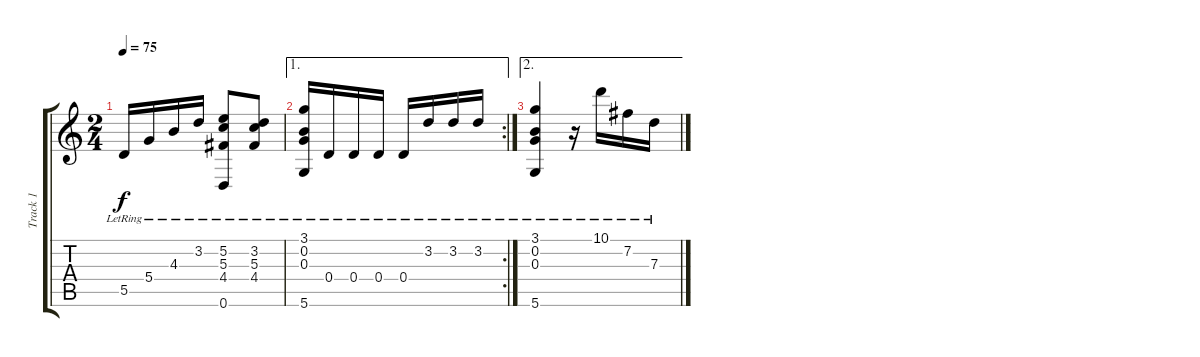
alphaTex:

\track ("Track 1" "Track 1") {instrument acousticguitarnylon}
\staff {score tabs}
\tuning (E4 B3 G3 D3 A2 D2) {hide}
\ts (2 4)
\tempo 75
\clef g2
\ks c
5.5{lr}.16{dy f} 5.4{lr}.16 4.3{lr}.16 3.2{lr}.16 (5.2{lr} 5.3{lr} 4.4{lr} 0.6{lr}).8 (3.2{lr} 5.3{lr} 4.4{lr}).8 |
\ae 1
\rc 2
(3.1{lr} 0.2{lr} 0.3{lr} 5.6{lr}).16 0.4{lr}.16 0.4{lr}.16 0.4{lr}.16 0.4{lr}.16 3.2{lr}.16 3.2{lr}.16 3.2{lr}.16 |
\ae 2
(3.1{lr} 0.2{lr} 0.3{lr} 5.6{lr}).4 r.16 10.1{lr}.16 7.2{lr}.16 7.3{lr}.16
